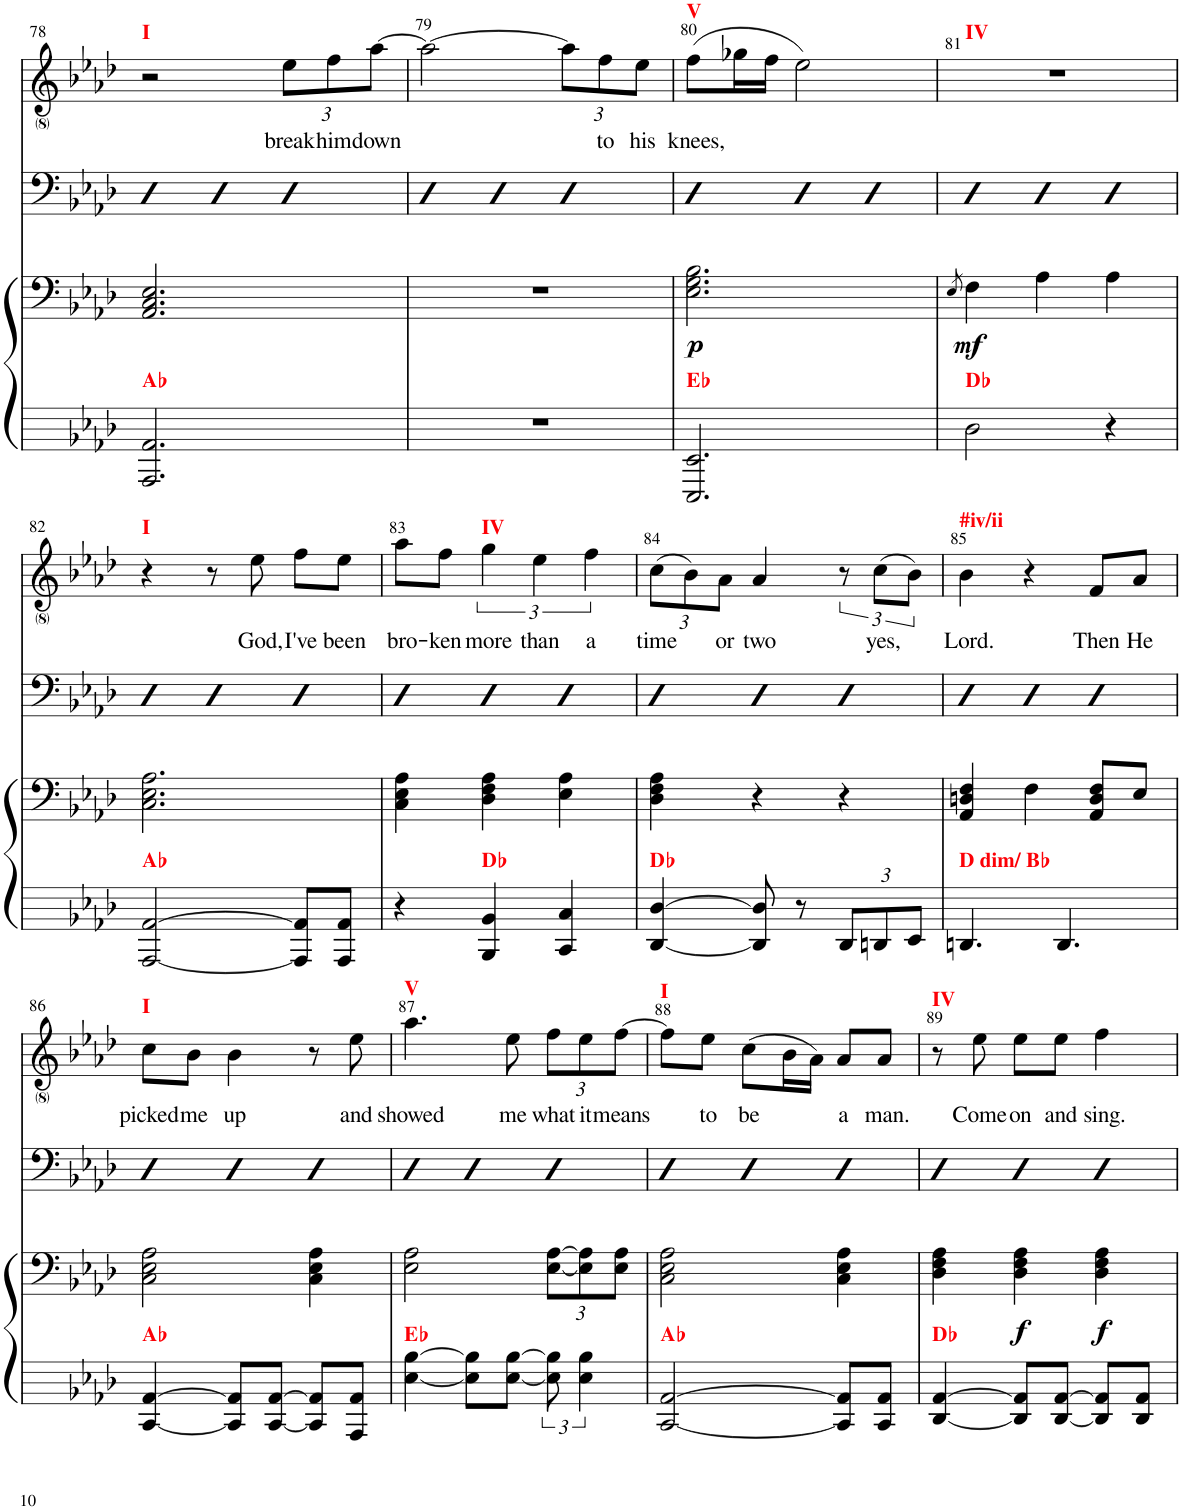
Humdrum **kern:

**kern	**kern	**dynam	**kern	**kern	**text
*part3	*part3	*part3	*part2	*part1	*part1
*staff4	*staff3	*staff3/4	*staff2	*staff1	*staff1
*I"Piano	*	*	*I"Voice	*I"Voice	*
*I'Pno	*	*	*	*	*
!!LO:PB:g=z
*clefG2	*clefF4	*	*clefF4	*clefG2	*
*k[b-e-a-d-]	*k[b-e-a-d-]	*	*k[b-e-a-d-]	*k[b-e-a-d-]	*
*M3/4	*M3/4	*	*M3/4	*M3/4	*
=78	=78	=78	=78	=78	=78
!	!	!	!	!LO:TX:a:B:color=#FC0006:t=I	!
!LO:TX:a:B:color=#FC0006:t=A♭	!	!	!	!	!
2.AAA-/ 2.AA-/	2.AA-/ 2.C/ 2.E-/	.	4b-	2r	.
.	.	.	4b-	.	.
*	*	*	*	*Xbrackettup	*
!	!	!	!	!	!LO:LY:b
.	.	.	4b-	12ee-\L	break
!	!	!	!	!	!LO:LY:b
.	.	.	.	12ff\	him
!	!	!	!	!	!LO:LY:b
.	.	.	.	[12aa-\J	down
=79	=79	=79	=79	=79	=79
2.r	2.r	.	4b-	2aa-\_	.
.	.	.	4b-	.	.
.	.	.	4b-	12aa-\L]	.
!	!	!	!	!	!LO:LY:b
.	.	.	.	12ff\	to
!	!	!	!	!	!LO:LY:b
.	.	.	.	12ee-\J	his
=80	=80	=80	=80	=80	=80
!	!	!	!	!LO:TX:a:B:color=#FC0006:t=V	!
!LO:TX:a:B:color=#FC0006:t=E♭	!	!	!	!	!
!	!	!LO:DY:b	!	!	!LO:LY:b
2.EEE-/ 2.EE-/	2.E-\ 2.G\ 2.B-\	p	4b-	(8ff\L	knees,
.	.	.	.	16gg-X\L	.
.	.	.	.	16ff\JJ	.
.	.	.	4b-	2ee-\)	.
.	.	.	4b-	.	.
=81	=81	=81	=81	=81	=81
.	8qE-/	.	.	.	.
!	!	!	!	!LO:TX:a:B:color=#FC0006:t=IV	!
!LO:TX:a:B:color=#FC0006:t=D♭	!	!	!	!	!
!	!	!LO:DY:b	!	!	!
2D-\	4F\	mf	4b-	2.r	.
.	4A-\	.	4b-	.	.
4r	4A-\	.	4b-	.	.
!!LO:LB:g=z
=82	=82	=82	=82	=82	=82
!	!	!	!	!LO:TX:a:B:color=#FC0006:t=I	!
!LO:TX:a:B:color=#FC0006:t=A♭	!	!	!	!	!
[2AAA-/ [2AA-/	2.C\ 2.E-\ 2.A-\	.	4b-	4r	.
.	.	.	4b-	8r	.
!	!	!	!	!	!LO:LY:b
.	.	.	.	8ee-\	God,
!	!	!	!	!	!LO:LY:b
8AAA-/] 8AA-/]L	.	.	4b-	8ff\L	I've
!	!	!	!	!	!LO:LY:b
8AAA-/ 8AA-/J	.	.	.	8ee-\J	been
=83	=83	=83	=83	=83	=83
!	!	!	!	!	!LO:LY:b
4r	4C\ 4E-\ 4A-\	.	4b-	8aa-\L	bro-
!	!	!	!	!	!LO:LY:b
.	.	.	.	8ff\J	-ken
*	*	*	*	*brackettup	*
!	!	!	!	!LO:TX:a:B:color=#FC0006:t=IV	!
!LO:TX:a:B:color=#FC0006:t=D♭	!	!	!	!	!
!	!	!	!	!	!LO:LY:b
4BBB-/ 4BB-/	4D-\ 4F\ 4A-\	.	4b-	6gg\	more
!	!	!	!	!	!LO:LY:b
.	.	.	.	6ee-\	than
4CC/ 4C/	4E-\ 4A-\	.	4b-	.	.
!	!	!	!	!	!LO:LY:b
.	.	.	.	6ff\	a
=84	=84	=84	=84	=84	=84
*	*	*	*	*Xbrackettup	*
!LO:TX:a:B:color=#FC0006:t=D♭	!	!	!	!	!
!	!	!	!	!	!LO:LY:b
[4DD-/ [4D-/	4D-\ 4F\ 4A-\	.	4b-	(12cc\L	time
.	.	.	.	12b-\)	.
!	!	!	!	!	!LO:LY:b
.	.	.	.	12a-\J	or
!	!	!	!	!	!LO:LY:b
8DD-/] 8D-/]	4r	.	4b-	4a-/	two
8r	.	.	.	.	.
*Xbrackettup	*	*	*	*brackettup	*
12DD-/L	4r	.	4b-	12r	.
!	!	!	!	!	!LO:LY:b
12DDn/	.	.	.	(12cc\L	yes,
12EE-/J	.	.	.	12b-\J)	.
=85	=85	=85	=85	=85	=85
!	!	!	!	!LO:TX:a:B:color=#FC0006:t=#iv/ii	!
!LO:TX:a:B:color=#FC0006:t=D dim/ B♭	!	!	!	!	!
!	!	!	!	!	!LO:LY:b
4.DDn/	4AA-/ 4Dn/ 4F/	.	4b-	4b-\	Lord.
.	4F\	.	4b-	4r	.
4.DD/	.	.	.	.	.
!	!	!	!	!	!LO:LY:b
.	8AA-/ 8D/ 8F/L	.	4b-	8f/L	Then
!	!	!	!	!	!LO:LY:b
.	8E-/J	.	.	8a-/J	He
!!LO:LB:g=z
=86	=86	=86	=86	=86	=86
!	!	!	!	!LO:TX:a:B:color=#FC0006:t=I	!
!LO:TX:a:B:color=#FC0006:t=A♭	!	!	!	!	!
!	!	!	!	!	!LO:LY:b
[4CC/ [4AA-/	2C\ 2E-\ 2A-\	.	4b-	8cc\L	picked
!	!	!	!	!	!LO:LY:b
.	.	.	.	8b-\J	me
!	!	!	!	!	!LO:LY:b
8CC/] 8AA-/]L	.	.	4b-	4b-\	up
[8CC/ [8AA-/J	.	.	.	.	.
8CC/] 8AA-/]L	4C\ 4E-\ 4A-\	.	4b-	8r	.
!	!	!	!	!	!LO:LY:b
8AAA-/ 8AA-/J	.	.	.	8ee-\	and
=87	=87	=87	=87	=87	=87
!	!	!	!	!LO:TX:a:B:color=#FC0006:t=V	!
!LO:TX:a:B:color=#FC0006:t=E♭	!	!	!	!	!
!	!	!	!	!	!LO:LY:b
[4E-\ [4B-\	2E-\ 2A-\	.	4b-	4.aa-\	showed
8E-\] 8B-\]L	.	.	4b-	.	.
!	!	!	!	!	!LO:LY:b
[8E-\ [8B-\J	.	.	.	8ee-\	me
*brackettup	*Xbrackettup	*	*	*Xbrackettup	*
!	!	!	!	!	!LO:LY:b
12E-\] 12B-\]	[12E-\ [12A-\L	.	4b-	12ff\L	what
!	!	!	!	!	!LO:LY:b
6E-\ 6B-\	12E-\] 12A-\]	.	.	12ee-\	it
!	!	!	!	!	!LO:LY:b
.	12E-\ 12A-\J	.	.	[12ff\J	means
=88	=88	=88	=88	=88	=88
!	!	!	!	!LO:TX:a:B:color=#FC0006:t=I	!
!LO:TX:a:B:color=#FC0006:t=A♭	!	!	!	!	!
[2CC/ [2AA-/	2C\ 2E-\ 2A-\	.	4b-	8ff\L]	.
!	!	!	!	!	!LO:LY:b
.	.	.	.	8ee-\J	to
!	!	!	!	!	!LO:LY:b
.	.	.	4b-	(8cc\L	be
.	.	.	.	16b-\L	.
.	.	.	.	16a-\JJ)	.
!	!	!	!	!	!LO:LY:b
8CC/] 8AA-/]L	4C\ 4E-\ 4A-\	.	4b-	8a-/L	a
!	!	!	!	!	!LO:LY:b
8CC/ 8AA-/J	.	.	.	8a-/J	man.
=89	=89	=89	=89	=89	=89
!	!	!	!	!LO:TX:a:B:color=#FC0006:t=IV	!
!LO:TX:a:B:color=#FC0006:t=D♭	!	!	!	!	!
[4DD-/ [4AA-/	4D-\ 4F\ 4A-\	.	4b-	8r	.
!	!	!	!	!	!LO:LY:b
.	.	.	.	8ee-\	Come
!	!	!LO:DY:b	!	!	!LO:LY:b
8DD-/] 8AA-/]L	4D-\ 4F\ 4A-\	f	4b-	8ee-\L	on
!	!	!	!	!	!LO:LY:b
[8DD-/ [8AA-/J	.	.	.	8ee-\J	and
!	!	!LO:DY:b	!	!	!LO:LY:b
8DD-/] 8AA-/]L	4D-\ 4F\ 4A-\	f	4b-	4ff\	sing.
8DD-/ 8AA-/J	.	.	.	.	.
=	=	=	=	=	=
*-	*-	*-	*-	*-	*-
